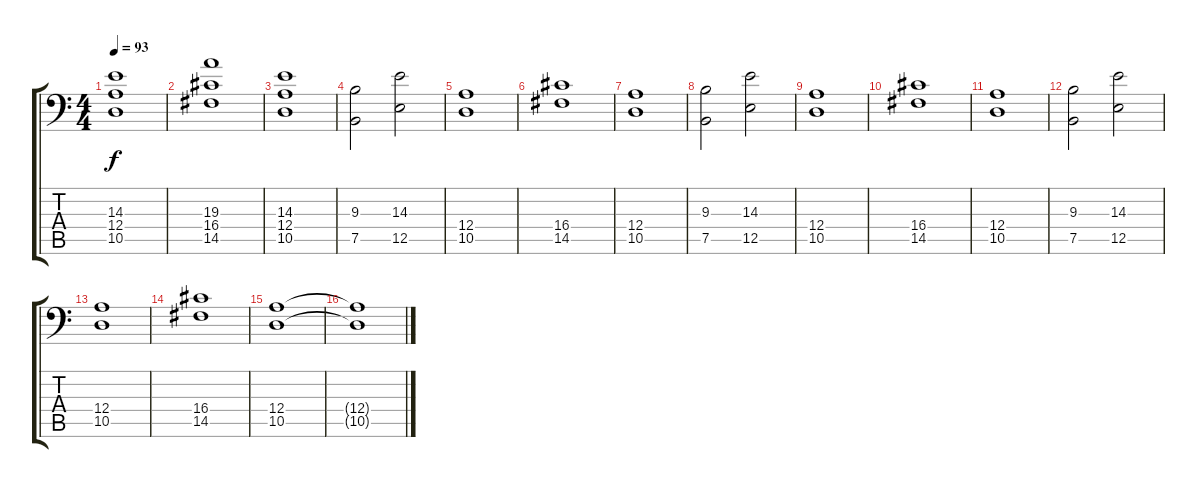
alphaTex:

\track "" {instrument stringensemble1}
\staff {score tabs}
\tuning (B3 Gb3 D3 A2 E2 A1) {hide}
\ts (4 4)
\tempo 93
\clef f4
\ks c
(14.3 12.4 10.5).1{dy f} |
(19.3 16.4 14.5).1 |
(14.3 12.4 10.5).1 |
(9.3 7.5).2 (14.3 12.5).2 |
(12.4 10.5).1 |
(16.4 14.5).1 |
(12.4 10.5).1 |
(9.3 7.5).2 (14.3 12.5).2 |
(12.4 10.5).1 |
(16.4 14.5).1 |
(12.4 10.5).1 |
(9.3 7.5).2 (14.3 12.5).2 |
(12.4 10.5).1 |
(16.4 14.5).1 |
(12.4 10.5).1 |
(12.4{t} 10.5{t}).1
